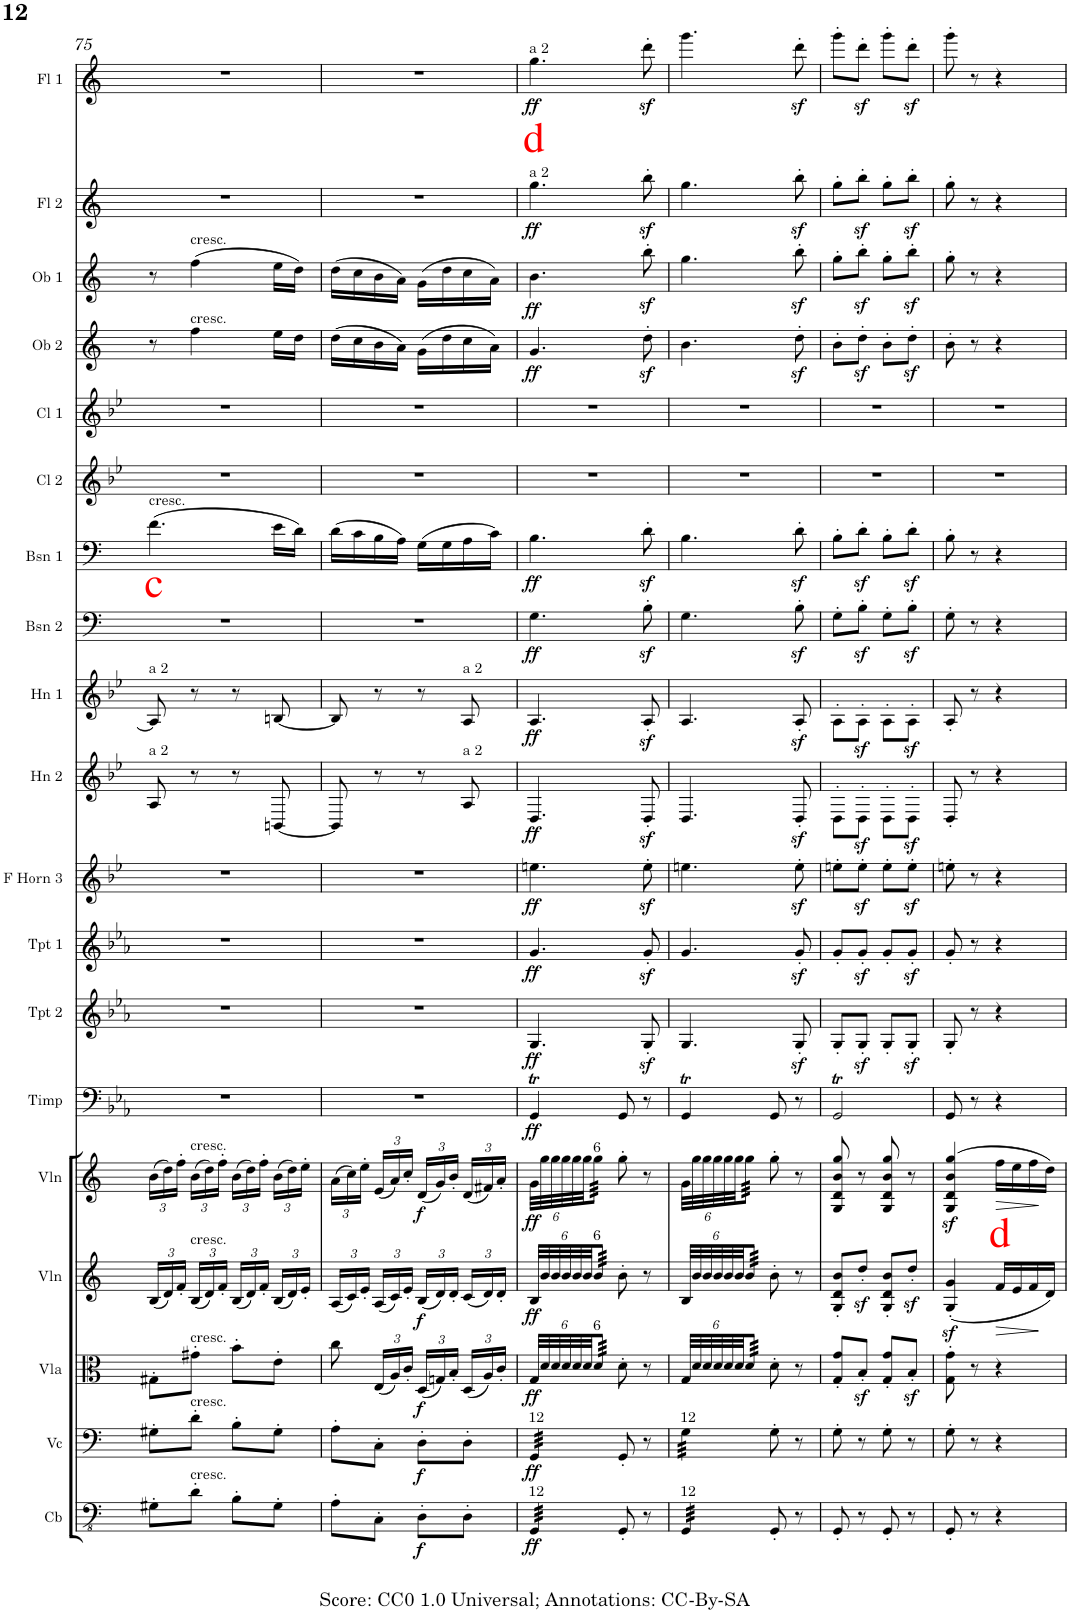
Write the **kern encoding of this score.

**kern	**dynam	**kern	**dynam	**kern	**dynam	**kern	**dynam	**kern	**text	**dynam	**kern	**dynam	**kern	**dynam	**kern	**dynam	**kern	**dynam	**kern	**dynam	**kern	**dynam	**kern	**dynam	**kern	**text	**dynam	**kern	**kern	**kern	**dynam	**kern	**dynam	**kern	**dynam	**kern	**text	**dynam
*part19	*part19	*part18	*part18	*part17	*part17	*part16	*part16	*part15	*part15	*part15	*part14	*part14	*part13	*part13	*part12	*part12	*part11	*part11	*part10	*part10	*part9	*part9	*part8	*part8	*part7	*part7	*part7	*part6	*part5	*part4	*part4	*part3	*part3	*part2	*part2	*part1	*part1	*part1
*staff19	*staff19	*staff18	*staff18	*staff17	*staff17	*staff16	*staff16	*staff15	*staff15	*staff15	*staff14	*staff14	*staff13	*staff13	*staff12	*staff12	*staff11	*staff11	*staff10	*staff10	*staff9	*staff9	*staff8	*staff8	*staff7	*staff7	*staff7	*staff6	*staff5	*staff4	*staff4	*staff3	*staff3	*staff2	*staff2	*staff1	*staff1	*staff1
*I"Contrabass	*	*I"Violoncello	*	*I"Viola	*	*I"Violin	*	*I"Violin	*	*	*I"Timpani	*	*I"C Trumpet 2	*	*I"C Trumpet 1	*	*I"F Horn 3	*	*I"F Horn 2	*	*I"F Horn 1	*	*I"Bassoon 2	*	*I"Bassoon 1	*	*	*I"Bb Clarinet 2	*I"Bb Clarinet 1	*I"Oboe 2	*	*I"Oboe 1	*	*I"Flute 2	*	*I"Flute 1	*	*
*I'Cb	*	*I'Vc	*	*I'Vla	*	*I'Vln	*	*I'Vln	*	*	*I'Timp	*	*I'Tpt 2	*	*I'Tpt 1	*	*I'F Horn 3	*	*I'Hn 2	*	*I'Hn 1	*	*I'Bsn 2	*	*I'Bsn 1	*	*	*I'Cl 2	*I'Cl 1	*I'Ob 2	*	*I'Ob 1	*	*I'Fl 2	*	*I'Fl 1	*	*
!!LO:PB:g=z
*clefFv4	*	*clefF4	*	*clefC3	*	*clefG2	*	*clefG2	*	*	*clefF4	*	*clefG2	*	*clefG2	*	*clefG2	*	*clefG2	*	*clefG2	*	*clefF4	*	*clefF4	*	*	*clefG2	*clefG2	*clefG2	*	*clefG2	*	*clefG2	*	*clefG2	*	*
*	*	*	*	*	*	*	*	*	*	*	*	*	*	*	*	*	*Trd4c7	*	*Trd4c7	*	*Trd4c7	*	*	*	*	*	*	*Trd1c2	*Trd1c2	*	*	*	*	*	*	*	*	*
*k[]	*	*k[]	*	*k[]	*	*k[]	*	*k[]	*	*	*k[b-e-a-]	*	*k[b-e-a-]	*	*k[b-e-a-]	*	*k[b-e-]	*	*k[b-e-]	*	*k[b-e-]	*	*k[]	*	*k[]	*	*	*k[b-e-]	*k[b-e-]	*k[]	*	*k[]	*	*k[]	*	*k[]	*	*
*C:	*	*C:	*	*C:	*	*C:	*	*C:	*	*	*	*	*	*	*	*	*	*	*	*	*	*	*C:	*	*C:	*	*	*	*	*C:	*	*C:	*	*C:	*	*C:	*	*
*M2/4	*	*M2/4	*	*M2/4	*	*M2/4	*	*M2/4	*	*	*M2/4	*	*M2/4	*	*M2/4	*	*M2/4	*	*M2/4	*	*M2/4	*	*M2/4	*	*M2/4	*	*	*M2/4	*M2/4	*M2/4	*	*M2/4	*	*M2/4	*	*M2/4	*	*
*	*	*	*	*	*	*Xbrackettup	*	*Xbrackettup	*	*	*	*	*	*	*	*	*	*	*	*	*	*	*	*	*	*	*	*	*	*	*	*	*	*	*	*	*	*
=75	=75	=75	=75	=75	=75	=75	=75	=75	=75	=75	=75	=75	=75	=75	=75	=75	=75	=75	=75	=75	=75	=75	=75	=75	=75	=75	=75	=75	=75	=75	=75	=75	=75	=75	=75	=75	=75	=75
!	!	!	!	!	!	!	!	!	!	!	!	!	!	!	!	!	!	!	!	!	!	!	!	!	!LO:TX:a:t=cresc.	!	!	!	!	!	!	!	!	!	!	!	!	!
!	!	!	!	!	!	!	!	!	!	!	!	!	!	!	!	!	!	!	!	!	!LO:TX:a:t=a 2	!	!	!	!	!	!	!	!	!	!	!	!	!	!	!	!	!
!	!	!	!	!	!	!	!	!	!	!	!	!	!	!	!	!	!	!	!LO:TX:a:t=a 2	!	!	!	!	!	!	!	!	!	!	!	!	!	!	!	!	!	!	!
!	!	!	!	!	!	!	!	!	!	!	!	!	!	!	!	!	!	!	!	!	!	!	!	!	!	!LO:LY:b:color=#FF0000	!	!	!	!	!	!	!	!	!	!	!	!
8GG#X'\L	.	8G#X'\L	.	8G#X'\L	.	(24B/LL	.	(24b\LL	.	.	2r	.	2r	.	2r	.	2r	.	8A/	.	8A/]	.	2r	.	(4.f\	c	.	2r	2r	8r	.	8r	.	2r	.	2r	.	.
.	.	.	.	.	.	24d/)	.	24dd\)	.	.	.	.	.	.	.	.	.	.	.	.	.	.	.	.	.	.	.	.	.	.	.	.	.	.	.	.	.	.
.	.	.	.	.	.	24f'/JJ	.	24ff'\JJ	.	.	.	.	.	.	.	.	.	.	.	.	.	.	.	.	.	.	.	.	.	.	.	.	.	.	.	.	.	.
!	!	!	!	!	!	!	!	!	!	!	!	!	!	!	!	!	!	!	!	!	!	!	!	!	!	!	!	!	!	!	!	!LO:TX:a:t=cresc.	!	!	!	!	!	!
!	!	!	!	!	!	!	!	!	!	!	!	!	!	!	!	!	!	!	!	!	!	!	!	!	!	!	!	!	!	!LO:TX:a:t=cresc.	!	!	!	!	!	!	!	!
!	!	!	!	!	!	!	!	!LO:TX:a:t=cresc.	!	!	!	!	!	!	!	!	!	!	!	!	!	!	!	!	!	!	!	!	!	!	!	!	!	!	!	!	!	!
!	!	!	!	!	!	!LO:TX:a:t=cresc.	!	!	!	!	!	!	!	!	!	!	!	!	!	!	!	!	!	!	!	!	!	!	!	!	!	!	!	!	!	!	!	!
!	!	!	!	!LO:TX:a:t=cresc.	!	!	!	!	!	!	!	!	!	!	!	!	!	!	!	!	!	!	!	!	!	!	!	!	!	!	!	!	!	!	!	!	!	!
!	!	!LO:TX:a:t=cresc.	!	!	!	!	!	!	!	!	!	!	!	!	!	!	!	!	!	!	!	!	!	!	!	!	!	!	!	!	!	!	!	!	!	!	!	!
!LO:TX:a:t=cresc.	!	!	!	!	!	!	!	!	!	!	!	!	!	!	!	!	!	!	!	!	!	!	!	!	!	!	!	!	!	!	!	!	!	!	!	!	!	!
8D'\J	.	8d'\J	.	8g#X'\J	.	(24B/LL	.	(24b\LL	.	.	.	.	.	.	.	.	.	.	8r	.	8r	.	.	.	.	.	.	.	.	4ff\	.	(4ff\	.	.	.	.	.	.
.	.	.	.	.	.	24d/)	.	24dd\)	.	.	.	.	.	.	.	.	.	.	.	.	.	.	.	.	.	.	.	.	.	.	.	.	.	.	.	.	.	.
.	.	.	.	.	.	24f'/JJ	.	24ff'\JJ	.	.	.	.	.	.	.	.	.	.	.	.	.	.	.	.	.	.	.	.	.	.	.	.	.	.	.	.	.	.
8BB'\L	.	8B'\L	.	8b'\L	.	(24B/LL	.	(24b\LL	.	.	.	.	.	.	.	.	.	.	8r	.	8r	.	.	.	.	.	.	.	.	.	.	.	.	.	.	.	.	.
.	.	.	.	.	.	24d/)	.	24dd\)	.	.	.	.	.	.	.	.	.	.	.	.	.	.	.	.	.	.	.	.	.	.	.	.	.	.	.	.	.	.
.	.	.	.	.	.	24f'/JJ	.	24ff'\JJ	.	.	.	.	.	.	.	.	.	.	.	.	.	.	.	.	.	.	.	.	.	.	.	.	.	.	.	.	.	.
8GG#'\J	.	8G#'\J	.	8e'\J	.	(24B/LL	.	(24b\LL	.	.	.	.	.	.	.	.	.	.	[8BBn/	.	[8Bn/	.	.	.	16e\LL	.	.	.	.	16ee\LL	.	16ee\LL	.	.	.	.	.	.
.	.	.	.	.	.	24d/)	.	24dd\)	.	.	.	.	.	.	.	.	.	.	.	.	.	.	.	.	.	.	.	.	.	.	.	.	.	.	.	.	.	.
.	.	.	.	.	.	.	.	.	.	.	.	.	.	.	.	.	.	.	.	.	.	.	.	.	16d\JJ)	.	.	.	.	16dd\JJ	.	16dd\JJ)	.	.	.	.	.	.
.	.	.	.	.	.	24e'/JJ	.	24ee'\JJ	.	.	.	.	.	.	.	.	.	.	.	.	.	.	.	.	.	.	.	.	.	.	.	.	.	.	.	.	.	.
=76	=76	=76	=76	=76	=76	=76	=76	=76	=76	=76	=76	=76	=76	=76	=76	=76	=76	=76	=76	=76	=76	=76	=76	=76	=76	=76	=76	=76	=76	=76	=76	=76	=76	=76	=76	=76	=76	=76
8AA'\L	.	8A'\L	.	8cc\	.	(24A/LL	.	(24a\LL	.	.	2r	.	2r	.	2r	.	2r	.	8BB/]	.	8B/]	.	2r	.	(16d\LL	.	.	2r	2r	(16dd\LL	.	(16dd\LL	.	2r	.	2r	.	.
.	.	.	.	.	.	24c/)	.	24cc\)	.	.	.	.	.	.	.	.	.	.	.	.	.	.	.	.	.	.	.	.	.	.	.	.	.	.	.	.	.	.
.	.	.	.	.	.	.	.	.	.	.	.	.	.	.	.	.	.	.	.	.	.	.	.	.	16c\	.	.	.	.	16cc\	.	16cc\	.	.	.	.	.	.
.	.	.	.	.	.	24e'/JJ	.	24ee'\JJ	.	.	.	.	.	.	.	.	.	.	.	.	.	.	.	.	.	.	.	.	.	.	.	.	.	.	.	.	.	.
*	*	*	*	*Xbrackettup	*	*	*	*	*	*	*	*	*	*	*	*	*	*	*	*	*	*	*	*	*	*	*	*	*	*	*	*	*	*	*	*	*	*
8CC'\J	.	8C'\J	.	(24E/LL	.	(24A/LL	.	(24e/LL	.	.	.	.	.	.	.	.	.	.	8r	.	8r	.	.	.	16B\	.	.	.	.	16b\	.	16b\	.	.	.	.	.	.
.	.	.	.	24A/)	.	24c/)	.	24a/)	.	.	.	.	.	.	.	.	.	.	.	.	.	.	.	.	.	.	.	.	.	.	.	.	.	.	.	.	.	.
.	.	.	.	.	.	.	.	.	.	.	.	.	.	.	.	.	.	.	.	.	.	.	.	.	16A\JJ)	.	.	.	.	16a\JJ)	.	16a\JJ)	.	.	.	.	.	.
.	.	.	.	24c'/JJ	.	24e'/JJ	.	24cc'/JJ	.	.	.	.	.	.	.	.	.	.	.	.	.	.	.	.	.	.	.	.	.	.	.	.	.	.	.	.	.	.
!	!LO:DY:b	!	!LO:DY:b	!	!LO:DY:b	!	!LO:DY:b	!	!	!LO:DY:b	!	!	!	!	!	!	!	!	!	!	!	!	!	!	!	!	!	!	!	!	!	!	!	!	!	!	!	!
8DD'\L	f	8D'\L	f	(24D/LL	f	(24B/LL	f	(24d/LL	.	f	.	.	.	.	.	.	.	.	8r	.	8r	.	.	.	(16G\LL	.	.	.	.	(16g\LL	.	(16g\LL	.	.	.	.	.	.
.	.	.	.	24Gn/)	.	24d/)	.	24g/)	.	.	.	.	.	.	.	.	.	.	.	.	.	.	.	.	.	.	.	.	.	.	.	.	.	.	.	.	.	.
.	.	.	.	.	.	.	.	.	.	.	.	.	.	.	.	.	.	.	.	.	.	.	.	.	16G\	.	.	.	.	16dd\	.	16dd\	.	.	.	.	.	.
.	.	.	.	24B'/JJ	.	24d'/JJ	.	24b'/JJ	.	.	.	.	.	.	.	.	.	.	.	.	.	.	.	.	.	.	.	.	.	.	.	.	.	.	.	.	.	.
!	!	!	!	!	!	!	!	!	!	!	!	!	!	!	!	!	!	!	!	!	!LO:TX:a:t=a 2	!	!	!	!	!	!	!	!	!	!	!	!	!	!	!	!	!
!	!	!	!	!	!	!	!	!	!	!	!	!	!	!	!	!	!	!	!LO:TX:a:t=a 2	!	!	!	!	!	!	!	!	!	!	!	!	!	!	!	!	!	!	!
8DD'\J	.	8D'\J	.	(24D/LL	.	(24c/LL	.	(24d/LL	.	.	.	.	.	.	.	.	.	.	8A/	.	8A/	.	.	.	16A\	.	.	.	.	16cc\	.	16cc\	.	.	.	.	.	.
.	.	.	.	24A/)	.	24d/)	.	24f#X/)	.	.	.	.	.	.	.	.	.	.	.	.	.	.	.	.	.	.	.	.	.	.	.	.	.	.	.	.	.	.
.	.	.	.	.	.	.	.	.	.	.	.	.	.	.	.	.	.	.	.	.	.	.	.	.	16c\JJ)	.	.	.	.	16a\JJ)	.	16a\JJ)	.	.	.	.	.	.
.	.	.	.	24c'/JJ	.	24d'/JJ	.	24a'/JJ	.	.	.	.	.	.	.	.	.	.	.	.	.	.	.	.	.	.	.	.	.	.	.	.	.	.	.	.	.	.
=77	=77	=77	=77	=77	=77	=77	=77	=77	=77	=77	=77	=77	=77	=77	=77	=77	=77	=77	=77	=77	=77	=77	=77	=77	=77	=77	=77	=77	=77	=77	=77	=77	=77	=77	=77	=77	=77	=77
!	!	!	!	!	!	!	!	!	!	!	!	!	!	!	!	!	!	!	!	!	!	!	!	!	!	!	!	!	!	!	!	!	!	!	!	!LO:TX:a:t=a 2	!	!
!	!	!	!	!	!	!	!	!	!	!	!	!	!	!	!	!	!	!	!	!	!	!	!	!	!	!	!	!	!	!	!	!	!	!LO:TX:a:t=a 2	!	!	!	!
!	!	!LO:TX:a:t=12	!	!	!	!	!	!	!	!	!	!	!	!	!	!	!	!	!	!	!	!	!	!	!	!	!	!	!	!	!	!	!	!	!	!	!	!
!LO:TX:a:t=12	!	!	!	!	!	!	!	!	!	!	!	!	!	!	!	!	!	!	!	!	!	!	!	!	!	!	!	!	!	!	!	!	!	!	!	!	!	!
!	!LO:DY:b	!	!LO:DY:b	!	!LO:DY:b	!	!LO:DY:b	!	!	!LO:DY:b	!	!LO:DY:b	!	!LO:DY:b	!	!LO:DY:b	!	!LO:DY:b	!	!LO:DY:b	!	!LO:DY:b	!	!LO:DY:b	!	!	!LO:DY:b	!	!	!	!LO:DY:b	!	!LO:DY:b	!	!LO:DY:b	!	!LO:LY:b:color=#FF0000	!LO:DY:b
*tremolo	*	*	*	*	*	*	*	*	*	*	*	*	*	*	*	*	*	*	*	*	*	*	*	*	*	*	*	*	*	*	*	*	*	*	*	*	*	*
*	*	*tremolo	*	*	*	*	*	*	*	*	*	*	*	*	*	*	*	*	*	*	*	*	*	*	*	*	*	*	*	*	*	*	*	*	*	*	*	*
32GGG/LLL	ff	32GG/LLL	ff	48G/LLL	ff	48B/LLL	ff	48g\LLL	.	ff	4GGt/	ff	4.G/	ff	4.g/	ff	4.een\	ff	4.D/	ff	4.A/	ff	4.G\	ff	4.B\	.	ff	2r	2r	4.g/	ff	4.b\	ff	4.gg\	ff	4.gg\	d	ff
.	.	.	.	48d/	.	48b/	.	48gg\	.	.	.	.	.	.	.	.	.	.	.	.	.	.	.	.	.	.	.	.	.	.	.	.	.	.	.	.	.	.
32GGG/	.	32GG/	.	.	.	.	.	.	.	.	.	.	.	.	.	.	.	.	.	.	.	.	.	.	.	.	.	.	.	.	.	.	.	.	.	.	.	.
.	.	.	.	48d/	.	48b/	.	48gg\	.	.	.	.	.	.	.	.	.	.	.	.	.	.	.	.	.	.	.	.	.	.	.	.	.	.	.	.	.	.
32GGG/	.	32GG/	.	48d/	.	48b/	.	48gg\	.	.	.	.	.	.	.	.	.	.	.	.	.	.	.	.	.	.	.	.	.	.	.	.	.	.	.	.	.	.
.	.	.	.	48d/	.	48b/	.	48gg\	.	.	.	.	.	.	.	.	.	.	.	.	.	.	.	.	.	.	.	.	.	.	.	.	.	.	.	.	.	.
32GGG/	.	32GG/	.	.	.	.	.	.	.	.	.	.	.	.	.	.	.	.	.	.	.	.	.	.	.	.	.	.	.	.	.	.	.	.	.	.	.	.
.	.	.	.	48d/JJ	.	48b/JJ	.	48gg\JJ	.	.	.	.	.	.	.	.	.	.	.	.	.	.	.	.	.	.	.	.	.	.	.	.	.	.	.	.	.	.
!	!	!	!	!	!	!	!	!LO:TX:a:t=6	!	!	!	!	!	!	!	!	!	!	!	!	!	!	!	!	!	!	!	!	!	!	!	!	!	!	!	!	!	!
!	!	!	!	!	!	!LO:TX:a:t=6	!	!	!	!	!	!	!	!	!	!	!	!	!	!	!	!	!	!	!	!	!	!	!	!	!	!	!	!	!	!	!	!
!	!	!	!	!LO:TX:a:t=6	!	!	!	!	!	!	!	!	!	!	!	!	!	!	!	!	!	!	!	!	!	!	!	!	!	!	!	!	!	!	!	!	!	!
*	*	*	*	*tremolo	*	*	*	*	*	*	*	*	*	*	*	*	*	*	*	*	*	*	*	*	*	*	*	*	*	*	*	*	*	*	*	*	*	*
*	*	*	*	*	*	*tremolo	*	*	*	*	*	*	*	*	*	*	*	*	*	*	*	*	*	*	*	*	*	*	*	*	*	*	*	*	*	*	*	*
*	*	*	*	*	*	*	*	*tremolo	*	*	*	*	*	*	*	*	*	*	*	*	*	*	*	*	*	*	*	*	*	*	*	*	*	*	*	*	*	*
32GGG/	.	32GG/	.	64d/	.	64b/	.	64gg\	.	.	.	.	.	.	.	.	.	.	.	.	.	.	.	.	.	.	.	.	.	.	.	.	.	.	.	.	.	.
.	.	.	.	64d/	.	64b/	.	64gg\	.	.	.	.	.	.	.	.	.	.	.	.	.	.	.	.	.	.	.	.	.	.	.	.	.	.	.	.	.	.
32GGG/	.	32GG/	.	64d/	.	64b/	.	64gg\	.	.	.	.	.	.	.	.	.	.	.	.	.	.	.	.	.	.	.	.	.	.	.	.	.	.	.	.	.	.
.	.	.	.	64d/	.	64b/	.	64gg\	.	.	.	.	.	.	.	.	.	.	.	.	.	.	.	.	.	.	.	.	.	.	.	.	.	.	.	.	.	.
32GGG/	.	32GG/	.	64d/	.	64b/	.	64gg\	.	.	.	.	.	.	.	.	.	.	.	.	.	.	.	.	.	.	.	.	.	.	.	.	.	.	.	.	.	.
.	.	.	.	64d/	.	64b/	.	64gg\	.	.	.	.	.	.	.	.	.	.	.	.	.	.	.	.	.	.	.	.	.	.	.	.	.	.	.	.	.	.
32GGG/JJJ	.	32GG/JJJ	.	64d/	.	64b/	.	64gg\	.	.	.	.	.	.	.	.	.	.	.	.	.	.	.	.	.	.	.	.	.	.	.	.	.	.	.	.	.	.
*	*	*Xtremolo	*	*	*	*	*	*	*	*	*	*	*	*	*	*	*	*	*	*	*	*	*	*	*	*	*	*	*	*	*	*	*	*	*	*	*	*
*Xtremolo	*	*	*	*	*	*	*	*	*	*	*	*	*	*	*	*	*	*	*	*	*	*	*	*	*	*	*	*	*	*	*	*	*	*	*	*	*	*
.	.	.	.	64d/JJJJ	.	64b/JJJJ	.	64gg\JJJJ	.	.	.	.	.	.	.	.	.	.	.	.	.	.	.	.	.	.	.	.	.	.	.	.	.	.	.	.	.	.
*	*	*	*	*	*	*	*	*Xtremolo	*	*	*	*	*	*	*	*	*	*	*	*	*	*	*	*	*	*	*	*	*	*	*	*	*	*	*	*	*	*
*	*	*	*	*	*	*Xtremolo	*	*	*	*	*	*	*	*	*	*	*	*	*	*	*	*	*	*	*	*	*	*	*	*	*	*	*	*	*	*	*	*
*	*	*	*	*Xtremolo	*	*	*	*	*	*	*	*	*	*	*	*	*	*	*	*	*	*	*	*	*	*	*	*	*	*	*	*	*	*	*	*	*	*
8GGG'/	.	8GG'/	.	8d'\	.	8b'\	.	8gg'\	.	.	8GG/	.	.	.	.	.	.	.	.	.	.	.	.	.	.	.	.	.	.	.	.	.	.	.	.	.	.	.
8r	.	8r	.	8r	.	8r	.	8r	.	.	8r	.	8Gz<'/	.	8gz<'/	.	8eez<'\	.	8Dz<'/	.	8Az<'/	.	8Bz<'\	.	8dz<'\	.	.	.	.	8ddz<'\	.	8bbz<'\	.	8bbz<'\	.	8dddz<'\	.	.
=78	=78	=78	=78	=78	=78	=78	=78	=78	=78	=78	=78	=78	=78	=78	=78	=78	=78	=78	=78	=78	=78	=78	=78	=78	=78	=78	=78	=78	=78	=78	=78	=78	=78	=78	=78	=78	=78	=78
!	!	!LO:TX:a:t=12	!	!	!	!	!	!	!	!	!	!	!	!	!	!	!	!	!	!	!	!	!	!	!	!	!	!	!	!	!	!	!	!	!	!	!	!
!LO:TX:a:t=12	!	!	!	!	!	!	!	!	!	!	!	!	!	!	!	!	!	!	!	!	!	!	!	!	!	!	!	!	!	!	!	!	!	!	!	!	!	!
*tremolo	*	*	*	*	*	*	*	*	*	*	*	*	*	*	*	*	*	*	*	*	*	*	*	*	*	*	*	*	*	*	*	*	*	*	*	*	*	*
*	*	*tremolo	*	*	*	*	*	*	*	*	*	*	*	*	*	*	*	*	*	*	*	*	*	*	*	*	*	*	*	*	*	*	*	*	*	*	*	*
32GGG/LLL	.	32G\LLL	.	48G/LLL	.	48B/LLL	.	48g\LLL	.	.	4GGt/	.	4.G/	.	4.g/	.	4.een\	.	4.D/	.	4.A/	.	4.G\	.	4.B\	.	.	2r	2r	4.b\	.	4.gg\	.	4.gg\	.	4.ggg\	.	.
.	.	.	.	48d/	.	48b/	.	48gg\	.	.	.	.	.	.	.	.	.	.	.	.	.	.	.	.	.	.	.	.	.	.	.	.	.	.	.	.	.	.
32GGG/	.	32G\	.	.	.	.	.	.	.	.	.	.	.	.	.	.	.	.	.	.	.	.	.	.	.	.	.	.	.	.	.	.	.	.	.	.	.	.
.	.	.	.	48d/	.	48b/	.	48gg\	.	.	.	.	.	.	.	.	.	.	.	.	.	.	.	.	.	.	.	.	.	.	.	.	.	.	.	.	.	.
32GGG/	.	32G\	.	48d/	.	48b/	.	48gg\	.	.	.	.	.	.	.	.	.	.	.	.	.	.	.	.	.	.	.	.	.	.	.	.	.	.	.	.	.	.
.	.	.	.	48d/	.	48b/	.	48gg\	.	.	.	.	.	.	.	.	.	.	.	.	.	.	.	.	.	.	.	.	.	.	.	.	.	.	.	.	.	.
32GGG/	.	32G\	.	.	.	.	.	.	.	.	.	.	.	.	.	.	.	.	.	.	.	.	.	.	.	.	.	.	.	.	.	.	.	.	.	.	.	.
.	.	.	.	48d/JJ	.	48b/JJ	.	48gg\JJ	.	.	.	.	.	.	.	.	.	.	.	.	.	.	.	.	.	.	.	.	.	.	.	.	.	.	.	.	.	.
*	*	*	*	*tremolo	*	*	*	*	*	*	*	*	*	*	*	*	*	*	*	*	*	*	*	*	*	*	*	*	*	*	*	*	*	*	*	*	*	*
*	*	*	*	*	*	*tremolo	*	*	*	*	*	*	*	*	*	*	*	*	*	*	*	*	*	*	*	*	*	*	*	*	*	*	*	*	*	*	*	*
*	*	*	*	*	*	*	*	*tremolo	*	*	*	*	*	*	*	*	*	*	*	*	*	*	*	*	*	*	*	*	*	*	*	*	*	*	*	*	*	*
32GGG/	.	32G\	.	64d/	.	64b/	.	64gg\	.	.	.	.	.	.	.	.	.	.	.	.	.	.	.	.	.	.	.	.	.	.	.	.	.	.	.	.	.	.
.	.	.	.	64d/	.	64b/	.	64gg\	.	.	.	.	.	.	.	.	.	.	.	.	.	.	.	.	.	.	.	.	.	.	.	.	.	.	.	.	.	.
32GGG/	.	32G\	.	64d/	.	64b/	.	64gg\	.	.	.	.	.	.	.	.	.	.	.	.	.	.	.	.	.	.	.	.	.	.	.	.	.	.	.	.	.	.
.	.	.	.	64d/	.	64b/	.	64gg\	.	.	.	.	.	.	.	.	.	.	.	.	.	.	.	.	.	.	.	.	.	.	.	.	.	.	.	.	.	.
32GGG/	.	32G\	.	64d/	.	64b/	.	64gg\	.	.	.	.	.	.	.	.	.	.	.	.	.	.	.	.	.	.	.	.	.	.	.	.	.	.	.	.	.	.
.	.	.	.	64d/	.	64b/	.	64gg\	.	.	.	.	.	.	.	.	.	.	.	.	.	.	.	.	.	.	.	.	.	.	.	.	.	.	.	.	.	.
32GGG/JJJ	.	32G\JJJ	.	64d/	.	64b/	.	64gg\	.	.	.	.	.	.	.	.	.	.	.	.	.	.	.	.	.	.	.	.	.	.	.	.	.	.	.	.	.	.
*	*	*Xtremolo	*	*	*	*	*	*	*	*	*	*	*	*	*	*	*	*	*	*	*	*	*	*	*	*	*	*	*	*	*	*	*	*	*	*	*	*
*Xtremolo	*	*	*	*	*	*	*	*	*	*	*	*	*	*	*	*	*	*	*	*	*	*	*	*	*	*	*	*	*	*	*	*	*	*	*	*	*	*
.	.	.	.	64d/JJJJ	.	64b/JJJJ	.	64gg\JJJJ	.	.	.	.	.	.	.	.	.	.	.	.	.	.	.	.	.	.	.	.	.	.	.	.	.	.	.	.	.	.
*	*	*	*	*	*	*	*	*Xtremolo	*	*	*	*	*	*	*	*	*	*	*	*	*	*	*	*	*	*	*	*	*	*	*	*	*	*	*	*	*	*
*	*	*	*	*	*	*Xtremolo	*	*	*	*	*	*	*	*	*	*	*	*	*	*	*	*	*	*	*	*	*	*	*	*	*	*	*	*	*	*	*	*
*	*	*	*	*Xtremolo	*	*	*	*	*	*	*	*	*	*	*	*	*	*	*	*	*	*	*	*	*	*	*	*	*	*	*	*	*	*	*	*	*	*
8GGG'/	.	8G'\	.	8d'\	.	8b'\	.	8gg'\	.	.	8GG/	.	.	.	.	.	.	.	.	.	.	.	.	.	.	.	.	.	.	.	.	.	.	.	.	.	.	.
8r	.	8r	.	8r	.	8r	.	8r	.	.	8r	.	8Gz<'/	.	8gz<'/	.	8eez<'\	.	8Dz<'/	.	8Az<'/	.	8Bz<'\	.	8dz<'\	.	.	.	.	8ddz<'\	.	8bbz<'\	.	8bbz<'\	.	8dddz<'\	.	.
=79	=79	=79	=79	=79	=79	=79	=79	=79	=79	=79	=79	=79	=79	=79	=79	=79	=79	=79	=79	=79	=79	=79	=79	=79	=79	=79	=79	=79	=79	=79	=79	=79	=79	=79	=79	=79	=79	=79
8GGG'/	.	8G'\	.	8G/' 8g/'L	.	8G/' 8d/' 8b/'L	.	8G/ 8d/ 8b/ 8gg/	.	.	2GGt/	.	8G'/L	.	8g'/L	.	8een'\L	.	8D'\L	.	8A'\L	.	8G'\L	.	8B'\L	.	.	2r	2r	8b'\L	.	8gg'\L	.	8gg'\L	.	8ggg'\L	.	.
8r	.	8r	.	8Bz<'/J	.	8ddz<'/J	.	8r	.	.	.	.	8Gz<'/J	.	8gz<'/J	.	8eez<'\J	.	8Dz<'\J	.	8Az<'\J	.	8Bz<'\J	.	8dz<'\J	.	.	.	.	8ddz<'\J	.	8bbz<'\J	.	8bbz<'\J	.	8dddz<'\J	.	.
8GGG'/	.	8G'\	.	8G/' 8g/'L	.	8G/' 8d/' 8b/'L	.	8G/ 8d/ 8b/ 8gg/	.	.	.	.	8G'/L	.	8g'/L	.	8ee'\L	.	8D'\L	.	8A'\L	.	8G'\L	.	8B'\L	.	.	.	.	8b'\L	.	8gg'\L	.	8gg'\L	.	8ggg'\L	.	.
8r	.	8r	.	8Bz<'/J	.	8ddz<'/J	.	8r	.	.	.	.	8Gz<'/J	.	8gz<'/J	.	8eez<'\J	.	8Dz<'\J	.	8Az<'\J	.	8Bz<'\J	.	8dz<'\J	.	.	.	.	8ddz<'\J	.	8bbz<'\J	.	8bbz<'\J	.	8dddz<'\J	.	.
=80	=80	=80	=80	=80	=80	=80	=80	=80	=80	=80	=80	=80	=80	=80	=80	=80	=80	=80	=80	=80	=80	=80	=80	=80	=80	=80	=80	=80	=80	=80	=80	=80	=80	=80	=80	=80	=80	=80
8GGG'/	.	8G'\	.	8G\' 8g\'	.	(4G/z<' 4g/z<'	.	(4G/z< 4d/z< 4b/z< 4gg/z<	.	.	8GG/	.	8G'/	.	8g'/	.	8een'\	.	8D'/	.	8A'/	.	8G'\	.	8B'\	.	.	2r	2r	8b'\	.	8gg'\	.	8gg'\	.	8ggg'\	.	.
8r	.	8r	.	8r	.	.	.	.	.	.	8r	.	8r	.	8r	.	8r	.	8r	.	8r	.	8r	.	8r	.	.	.	.	8r	.	8r	.	8r	.	8r	.	.
!	!	!	!	!	!	!	!LO:HP:b	!	!LO:LY:b:color=#FF0000	!LO:HP:b	!	!	!	!	!	!	!	!	!	!	!	!	!	!	!	!	!	!	!	!	!	!	!	!	!	!	!	!
4r	.	4r	.	4r	.	16f/LL	>	16ff\LL	d	>	4r	.	4r	.	4r	.	4r	.	4r	.	4r	.	4r	.	4r	.	.	.	.	4r	.	4r	.	4r	.	4r	.	.
.	.	.	.	.	.	16e/	.	16ee\	.	.	.	.	.	.	.	.	.	.	.	.	.	.	.	.	.	.	.	.	.	.	.	.	.	.	.	.	.	.
.	.	.	.	.	.	16f/	.	16ff\	.	.	.	.	.	.	.	.	.	.	.	.	.	.	.	.	.	.	.	.	.	.	.	.	.	.	.	.	.	.
.	.	.	.	.	.	16d/JJ)	]	16dd\JJ)	.	]	.	.	.	.	.	.	.	.	.	.	.	.	.	.	.	.	.	.	.	.	.	.	.	.	.	.	.	.
=	=	=	=	=	=	=	=	=	=	=	=	=	=	=	=	=	=	=	=	=	=	=	=	=	=	=	=	=	=	=	=	=	=	=	=	=	=	=
*-	*-	*-	*-	*-	*-	*-	*-	*-	*-	*-	*-	*-	*-	*-	*-	*-	*-	*-	*-	*-	*-	*-	*-	*-	*-	*-	*-	*-	*-	*-	*-	*-	*-	*-	*-	*-	*-	*-
